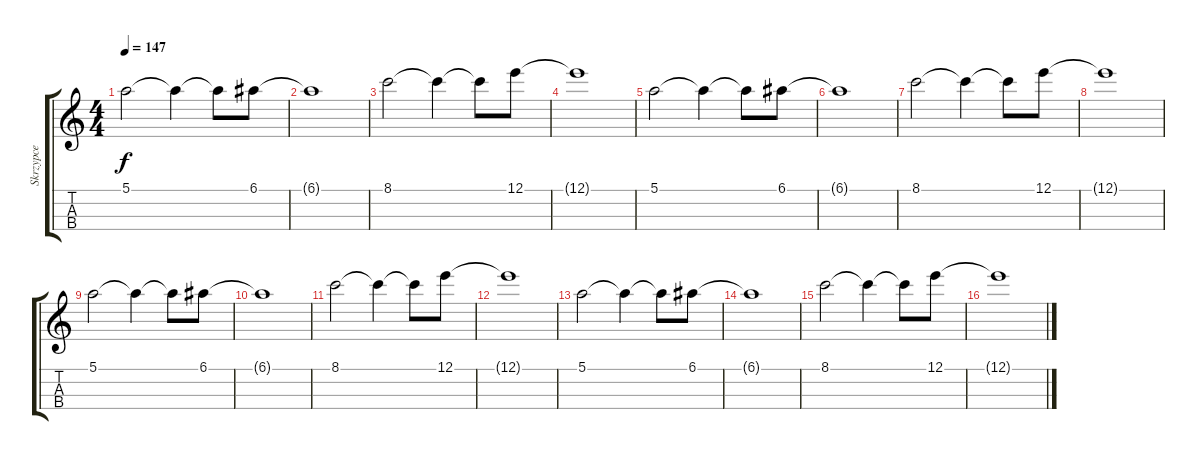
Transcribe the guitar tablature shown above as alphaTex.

\track ("Skrzypce" "Skrzypce") {instrument violin}
\staff {score tabs}
\tuning (E5 A4 D4 G3) {hide}
\ts (4 4)
\tempo 147
\clef g2
\ks c
5.1{t}.2{dy f} 5.1{t}.4 5.1{t}.8 6.1.8 |
6.1{t}.1 |
8.1.2 8.1{t}.4 8.1{t}.8 12.1.8 |
12.1{t}.1 |
5.1.2 5.1{t}.4 5.1{t}.8 6.1.8 |
6.1{t}.1 |
8.1.2 8.1{t}.4 8.1{t}.8 12.1.8 |
12.1{t}.1 |
5.1.2 5.1{t}.4 5.1{t}.8 6.1.8 |
6.1{t}.1 |
8.1.2 8.1{t}.4 8.1{t}.8 12.1.8 |
12.1{t}.1 |
5.1.2 5.1{t}.4 5.1{t}.8 6.1.8 |
6.1{t}.1 |
8.1.2 8.1{t}.4 8.1{t}.8 12.1.8 |
12.1{t}.1
